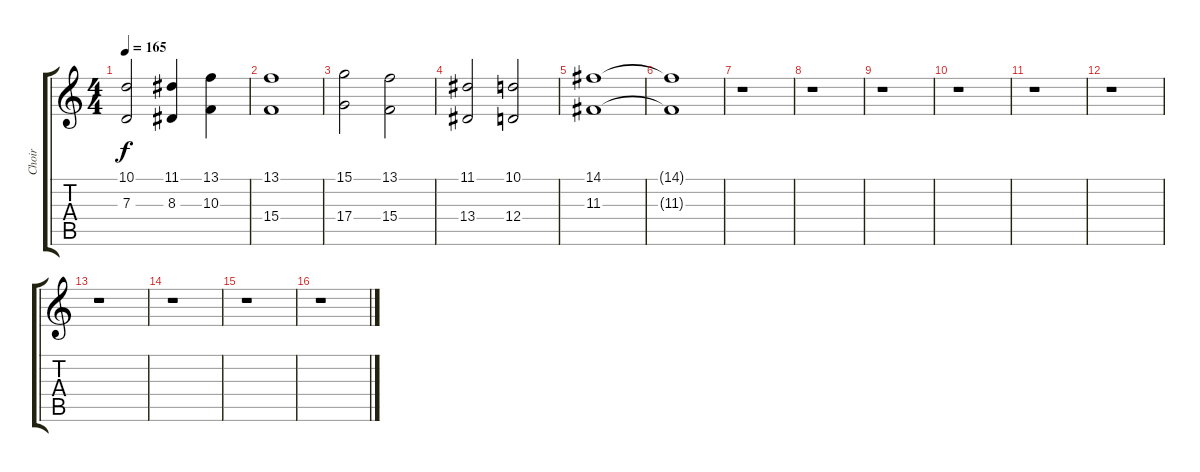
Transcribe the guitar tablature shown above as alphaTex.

\track ("Choir" "Choir") {instrument stringensemble1}
\staff {score tabs}
\tuning (E4 B3 G3 D3 A2 E2) {hide}
\ts (4 4)
\tempo 165
\clef g2
\ks c
(10.1 7.3).2{dy f} (11.1 8.3).4 (13.1 10.3).4 |
(13.1 15.4).1 |
(15.1 17.4).2 (13.1 15.4).2 |
(11.1 13.4).2 (10.1 12.4).2 |
(14.1 11.3).1 |
(14.1{t} 11.3{t}).1 |
r.1 |
r.1 |
r.1 |
r.1 |
r.1 |
r.1 |
r.1 |
r.1 |
r.1 |
r.1
